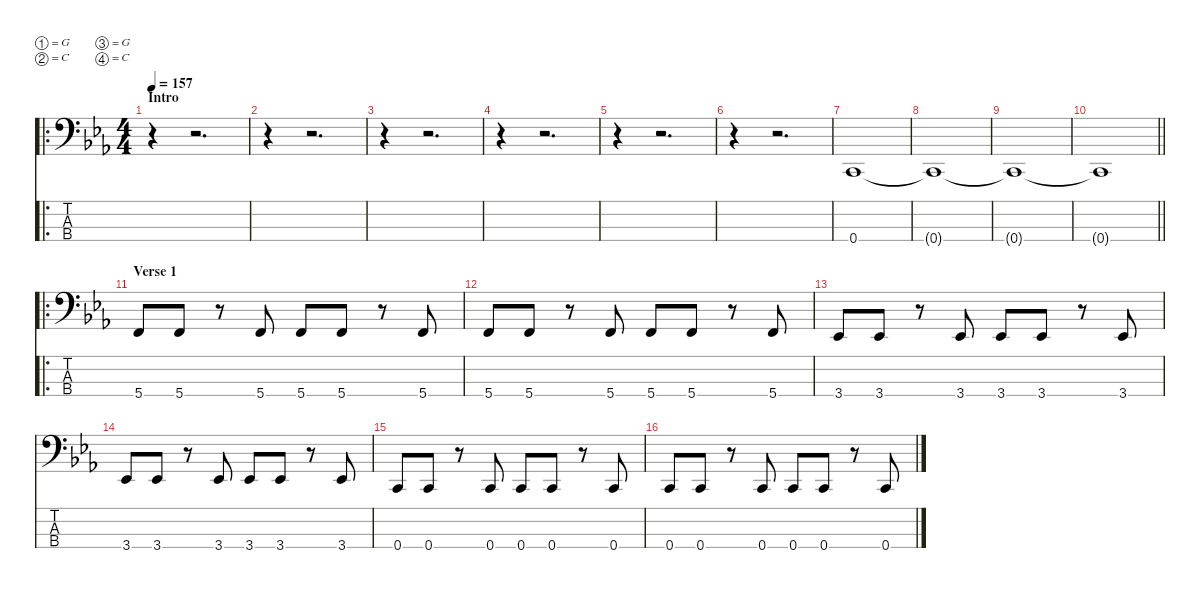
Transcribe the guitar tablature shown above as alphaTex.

\defaultSystemsLayout 4
\hideDynamics
\bracketExtendMode nobrackets
\singleTrackTrackNamePolicy hidden
\multiTrackTrackNamePolicy hidden
\firstSystemTrackNameMode fullname
\otherSystemsTrackNameOrientation horizontal
\track ("Bass" "el.bs.") {instrument electricbassfinger}
\staff {score tabs}
\tuning (G2 C2 G1 C1)
\ro
\ts (4 4)
\beaming (8 2 2 2 2)
\section ("" "Intro")
\tempo 157
\clef f4
\ks cminor
r.4{dy f instrument electricbassfinger beam Down} r.2{d beam Down} |
r.4{beam Down} r.2{d beam Down} |
r.4{beam Down} r.2{d beam Down} |
r.4{beam Down} r.2{d beam Down} |
r.4{beam Down} r.2{d beam Down} |
r.4{beam Down} r.2{d beam Down} |
0.4{acc forcenatural}.1{beam Up} |
0.4{t acc forcenatural}.1{beam Up} |
0.4{t acc forcenatural}.1{beam Up} |
\barLineRight lightlight
0.4{t acc forcenatural}.1{beam Up} |
\ro
\section ("" "Verse 1")
5.4{acc forcenatural}.8{beam Up} 5.4{acc forcenatural}.8{beam Up} r.8{beam Up} 5.4{acc forcenatural}.8{beam Up} 5.4{acc forcenatural}.8{beam Up} 5.4{acc forcenatural}.8{beam Up} r.8{beam Up} 5.4{acc forcenatural}.8{beam Up} |
5.4{acc forcenatural}.8{beam Up} 5.4{acc forcenatural}.8{beam Up} r.8{beam Up} 5.4{acc forcenatural}.8{beam Up} 5.4{acc forcenatural}.8{beam Up} 5.4{acc forcenatural}.8{beam Up} r.8{beam Up} 5.4{acc forcenatural}.8{beam Up} |
3.4{acc b}.8{beam Up} 3.4{acc b}.8{beam Up} r.8{beam Up} 3.4{acc b}.8{beam Up} 3.4{acc b}.8{beam Up} 3.4{acc b}.8{beam Up} r.8{beam Up} 3.4{acc b}.8{beam Up} |
3.4{acc b}.8{beam Up} 3.4{acc b}.8{beam Up} r.8{beam Up} 3.4{acc b}.8{beam Up} 3.4{acc b}.8{beam Up} 3.4{acc b}.8{beam Up} r.8{beam Up} 3.4{acc b}.8{beam Up} |
0.4{acc forcenatural}.8{beam Up} 0.4{acc forcenatural}.8{beam Up} r.8{beam Up} 0.4{acc forcenatural}.8{beam Up} 0.4{acc forcenatural}.8{beam Up} 0.4{acc forcenatural}.8{beam Up} r.8{beam Up} 0.4{acc forcenatural}.8{beam Up} |
0.4{acc forcenatural}.8{beam Up} 0.4{acc forcenatural}.8{beam Up} r.8{beam Up} 0.4{acc forcenatural}.8{beam Up} 0.4{acc forcenatural}.8{beam Up} 0.4{acc forcenatural}.8{beam Up} r.8{beam Up} 0.4{acc forcenatural}.8{beam Up}
